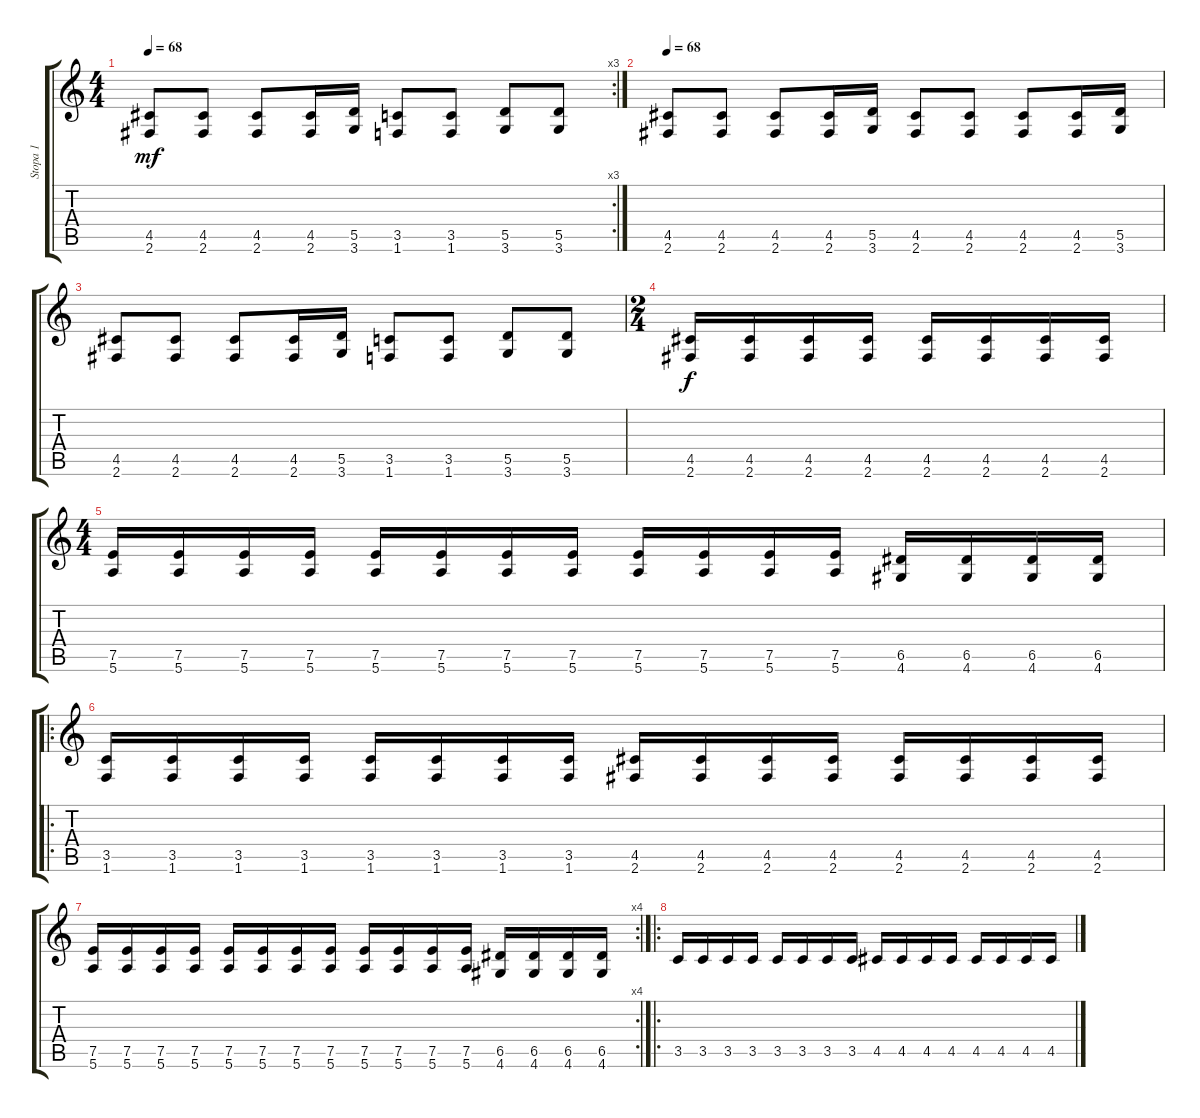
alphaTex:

\track ("Stopa 1" "Stopa 1") {instrument distortionguitar}
\staff {score tabs}
\tuning (E4 B3 G3 D3 A2 E2) {hide}
\rc 3
\ts (4 4)
\tempo 68
\clef g2
\ks c
(4.5 2.6).8{dy mf} (4.5 2.6).8 (4.5 2.6).8 (4.5 2.6).16 (5.5 3.6).16 (3.5 1.6).8 (3.5 1.6).8 (5.5 3.6).8 (5.5 3.6).8 |
\tempo 68
(4.5 2.6).8 (4.5 2.6).8 (4.5 2.6).8 (4.5 2.6).16 (5.5 3.6).16 (4.5 2.6).8 (4.5 2.6).8 (4.5 2.6).8 (4.5 2.6).16 (5.5 3.6).16 |
(4.5 2.6).8 (4.5 2.6).8 (4.5 2.6).8 (4.5 2.6).16 (5.5 3.6).16 (3.5 1.6).8 (3.5 1.6).8 (5.5 3.6).8 (5.5 3.6).8 |
\ts (2 4)
(4.5 2.6).16{dy f} (4.5 2.6).16 (4.5 2.6).16 (4.5 2.6).16 (4.5 2.6).16 (4.5 2.6).16 (4.5 2.6).16 (4.5 2.6).16 |
\ts (4 4)
(7.5 5.6).16 (7.5 5.6).16 (7.5 5.6).16 (7.5 5.6).16 (7.5 5.6).16 (7.5 5.6).16 (7.5 5.6).16 (7.5 5.6).16 (7.5 5.6).16 (7.5 5.6).16 (7.5 5.6).16 (7.5 5.6).16 (6.5 4.6).16 (6.5 4.6).16 (6.5 4.6).16 (6.5 4.6).16 |
\ro
(3.5 1.6).16 (3.5 1.6).16 (3.5 1.6).16 (3.5 1.6).16 (3.5 1.6).16 (3.5 1.6).16 (3.5 1.6).16 (3.5 1.6).16 (4.5 2.6).16 (4.5 2.6).16 (4.5 2.6).16 (4.5 2.6).16 (4.5 2.6).16 (4.5 2.6).16 (4.5 2.6).16 (4.5 2.6).16 |
\rc 4
(7.5 5.6).16 (7.5 5.6).16 (7.5 5.6).16 (7.5 5.6).16 (7.5 5.6).16 (7.5 5.6).16 (7.5 5.6).16 (7.5 5.6).16 (7.5 5.6).16 (7.5 5.6).16 (7.5 5.6).16 (7.5 5.6).16 (6.5 4.6).16 (6.5 4.6).16 (6.5 4.6).16 (6.5 4.6).16 |
\ro
3.5.16 3.5.16 3.5.16 3.5.16 3.5.16 3.5.16 3.5.16 3.5.16 4.5.16 4.5.16 4.5.16 4.5.16 4.5.16 4.5.16 4.5.16 4.5.16
